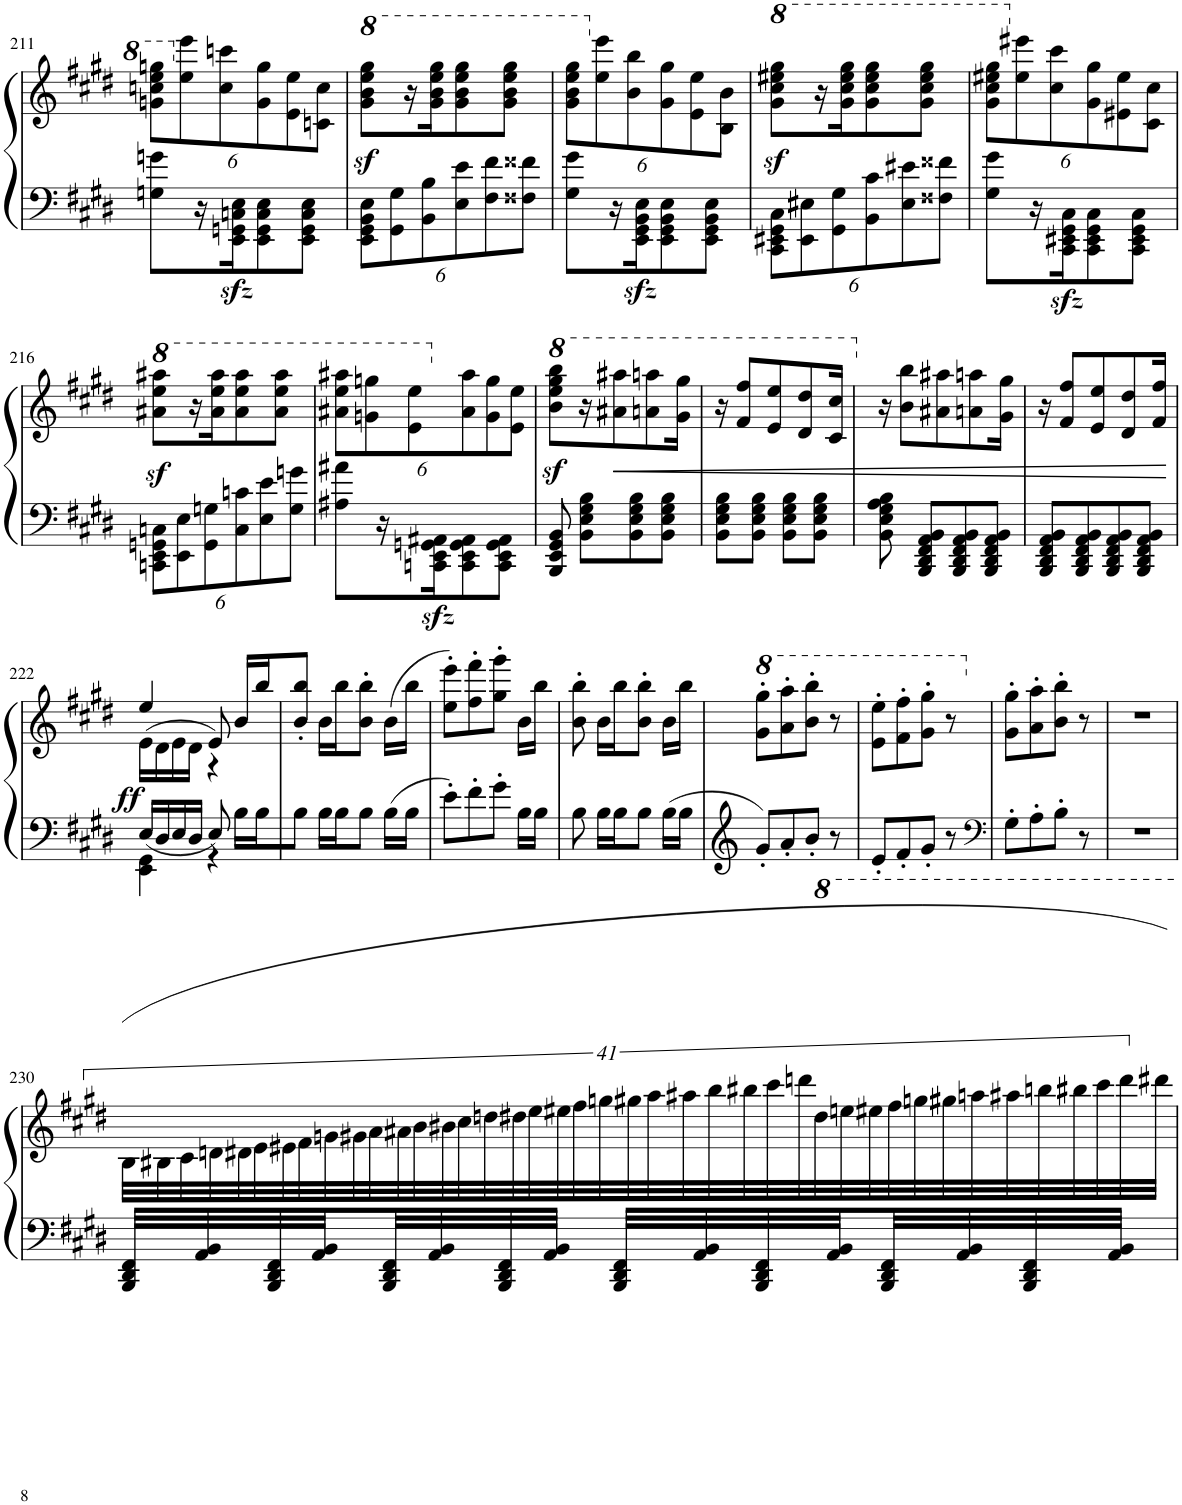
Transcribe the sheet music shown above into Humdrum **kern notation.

**kern	**kern	**dynam
*part1	*part1	*part1
*staff2	*staff1	*staff1/2
*I"Piano	*	*
*I'Pno.	*	*
!!LO:PB:g=z
*clefF4	*clefG2	*
*k[f#c#g#d#]	*k[f#c#g#d#]	*
*M2/4	*M2/4	*
*	*Xbrackettup	*
=211	=211	=211
8Gn\ 8gn\L	12ggn\ 12cccn\ 12eee\ 12gggn\L	.
.	12ee\ 12eee\	.
16r	.	.
.	12cc\ 12cccn\	.
16EE\zz< 16GGn\zz< 16Cn\zz< 16E\zz<J	.	.
8EE\ 8GG\ 8C\ 8E\	12g\ 12gg\	.
.	12e\ 12ee\	.
8EE\ 8GG\ 8C\ 8E\J	.	.
.	12cn\ 12cc\J	.
=212	=212	=212
*Xbrackettup	*	*
*	*8va	*
12EE\ 12GG#\ 12BB\ 12E\L	8gg#\z< 8bb\z< 8eee\z< 8ggg#\z<L	.
12GG#\ 12G#\	.	.
.	16r	.
12BB\ 12B\	.	.
.	16gg#\ 16bb\ 16eee\ 16ggg#\J	.
12E\ 12e\	8gg#\ 8bb\ 8eee\ 8ggg#\	.
12F#\ 12f#\	.	.
.	8gg#\ 8bb\ 8eee\ 8ggg#\J	.
12F##X\ 12f##X\J	.	.
=213	=213	=213
8G#\ 8g#\L	12gg#\ 12bb\ 12eee\ 12ggg#\L	.
*	*X8va	*
.	12ee\ 12eee\	.
16r	.	.
.	12b\ 12bb\	.
16EE\zz< 16GG#\zz< 16BB\zz< 16E\zz<J	.	.
8EE\ 8GG#\ 8BB\ 8E\	12g#\ 12gg#\	.
.	12e\ 12ee\	.
8EE\ 8GG#\ 8BB\ 8E\J	.	.
.	12B\ 12b\J	.
=214	=214	=214
*	*8va	*
12CC#\ 12EE#X\ 12GG#\ 12C#\L	8gg#\z< 8ccc#\z< 8eee#X\z< 8ggg#\z<L	.
12EE#\ 12E#X\	.	.
.	16r	.
12GG#\ 12G#\	.	.
.	16gg#\ 16ccc#\ 16eee#\ 16ggg#\J	.
12BB\ 12c#\	8gg#\ 8ccc#\ 8eee#\ 8ggg#\	.
12E#\ 12e#X\	.	.
.	8gg#\ 8ccc#\ 8eee#\ 8ggg#\J	.
12F##X\ 12f##X\J	.	.
=215	=215	=215
8G#\ 8g#\L	12gg#\ 12ccc#\ 12eee#X\ 12ggg#\L	.
*	*X8va	*
.	12ee#\ 12eee#X\	.
16r	.	.
.	12cc#\ 12ccc#\	.
16CC#\zz< 16EE#X\zz< 16GG#\zz< 16C#\zz<J	.	.
8CC#\ 8EE#\ 8GG#\ 8C#\	12g#\ 12gg#\	.
.	12e#X\ 12ee#\	.
8CC#\ 8EE#\ 8GG#\ 8C#\J	.	.
.	12c#\ 12cc#\J	.
!!LO:LB:g=z
=216	=216	=216
*	*8va	*
12CCn\ 12EE\ 12GGn\ 12Cn\L	8aa#X\z< 8eee\z< 8aaa#X\z<L	.
12EE\ 12E\	.	.
.	16r	.
12GG\ 12Gn\	.	.
.	16aa#\ 16eee\ 16aaa#\J	.
12C\ 12cn\	8aa#\ 8eee\ 8aaa#\	.
12E\ 12e\	.	.
.	8aa#\ 8eee\ 8aaa#\J	.
12G\ 12gn\J	.	.
=217	=217	=217
8A#X\ 8a#X\L	12aa#X\ 12eee\ 12aaa#X\L	.
.	12ggn\ 12gggn\	.
16r	.	.
.	12ee\ 12eee\	.
16CCn\zz< 16EE\zz< 16GGn\zz< 16AA#X\zz<J	.	.
*	*X8va	*
8CC\ 8EE\ 8GG\ 8AA#\	12a#\ 12aa#\	.
.	12g\ 12gg\	.
8CC\ 8EE\ 8GG\ 8AA#\J	.	.
.	12e\ 12ee\J	.
=218	=218	=218
*	*8va	*
8BBB/ 8EE/ 8GG#/ 8BB/	8bb\z< 8eee\z< 8ggg#\z< 8bbb\z<L	.
8BB\ 8E\ 8G#\ 8B\L	16r	.
!	!	!LO:HP:b
.	8aa#X\ 8aaa#X\	<
8BB\ 8E\ 8G#\ 8B\	.	.
.	8aan\ 8aaan\	.
8BB\ 8E\ 8G#\ 8B\J	.	.
.	16gg#\ 16ggg#\Jk	.
=219	=219	=219
8BB\ 8E\ 8G#\ 8B\L	16r	.
.	8ff#/ 8fff#/L	.
8BB\ 8E\ 8G#\ 8B\J	.	.
.	8ee/ 8eee/	.
8BB\ 8E\ 8G#\ 8B\L	.	.
.	8dd#/ 8ddd#/	.
8BB\ 8E\ 8G#\ 8B\J	.	.
.	16cc#/ 16ccc#/Jk	.
=220	=220	=220
*	*X8va	*
8BB\ 8E\ 8G#\ 8A\ 8B\	16r	.
.	8b\ 8bb\L	.
8BBB/ 8DD#/ 8FF#/ 8AA/ 8BB/L	.	.
.	8a#X\ 8aa#X\	.
8BBB/ 8DD#/ 8FF#/ 8AA/ 8BB/	.	.
.	8an\ 8aan\	.
8BBB/ 8DD#/ 8FF#/ 8AA/ 8BB/J	.	.
.	16g#\ 16gg#\Jk	.
=221	=221	=221
8BBB/ 8DD#/ 8FF#/ 8AA/ 8BB/L	16r	.
.	8f#/ 8ff#/L	.
8BBB/ 8DD#/ 8FF#/ 8AA/ 8BB/	.	.
.	8e/ 8ee/	.
8BBB/ 8DD#/ 8FF#/ 8AA/ 8BB/	.	.
.	8d#/ 8dd#/	.
8BBB/ 8DD#/ 8FF#/ 8AA/ 8BB/J	.	.
.	16f#/ 16ff#/Jk	.
.	.	[
!!LO:LB:g=z
=222	=222	=222
*^	*^	*
!	!	!	!	!LO:DY:b
4EE\ 4GG#\	(<16E/LL	4ee/	(>16e\LL	ff
.	16D#/	.	16d#\	.
.	16E/	.	16e\	.
.	16D#/JJ	.	16d#\JJ	.
8E/)	4r	(8e/	4r	.
16B\LL	.	16b/LL	.	.
16B\J	.	16bb/J	.	.
*v	*v	*	*	*
*	*v	*v	*
=223	=223	=223
8B\J	8b/' 8bb/'J	.
16B\LL	16b\LL	.
16B\J	16bb\J	.
8B\J	8b\' 8bb\'J	.
16B\LL	16b\LL	.
16B\JJ	16bb\JJ	.
=224	=224	=224
8e'\L	8ee\' 8eee\'L)	.
8f#'\	8ff#\' 8fff#\'	.
8g#'\J	8gg#\' 8ggg#\'J	.
16B\LL	16b\LL	.
16B\JJ	16bb\JJ	.
=225	=225	=225
8B\	8b\' 8bb\'	.
16B\LL	16b\LL	.
16B\J	16bb\J	.
8B\J	8b\' 8bb\'J	.
16B\LL	16b\LL	.
16B\JJ	16bb\JJ	.
=226	=226	=226
*	*8va	*
8g#'/L	8gg#\' 8ggg#\'L	.
8a'/	8aa\' 8aaa\'	.
8b'/J	8bb\' 8bbb\'J	.
8r	8r	.
=227	=227	=227
8e'/L	8ee\' 8eee\'L	.
8f#'/	8ff#\' 8fff#\'	.
8g#'/J	8gg#\' 8ggg#\'J	.
8r	8r	.
=228	=228	=228
*clefF4	*	*
*	*X8va	*
8G#'\L	8g#\' 8gg#\'L	.
8A'\	8a\' 8aa\'	.
8B'\J	8b\' 8bb\'J	.
8r	8r	.
=229	=229	=229
2r	2r	.
!!LO:LB:g=z
=230	=230	=230
*	*brackettup	*
32BBB/ 32DD#/ 32FF#/LLL	82B\LLL	.
.	82B#X\	.
.	82c#\	.
32AA/ 32BB/	.	.
.	82dn\	.
.	82d#X\	.
.	82e\	.
32BBB/ 32DD#/ 32FF#/	.	.
.	82e#X\	.
.	82f#\	.
32AA/ 32BB/	.	.
.	82gn\	.
.	82g#X\	.
.	82a\	.
32BBB/ 32DD#/ 32FF#/	.	.
.	82a#X\	.
.	82b\	.
32AA/ 32BB/	.	.
.	82b#X\	.
.	82cc#\	.
.	82ddn\	.
32BBB/ 32DD#/ 32FF#/	.	.
.	82dd#X\	.
.	82ee\	.
32AA/ 32BB/JJJ	.	.
.	82ee#X\	.
.	82ff#\	.
.	82ggn\	.
32BBB/ 32DD#/ 32FF#/LLL	.	.
.	82gg#X\	.
.	82aa\	.
.	82aa#X\	.
32AA/ 32BB/	.	.
.	82bb\	.
.	82bb#X\	.
32BBB/ 32DD#/ 32FF#/	.	.
.	82ccc#\	.
.	82dddn\	.
.	82ddd#\	.
32AA/ 32BB/	.	.
.	82eeen\	.
.	82eee#X\	.
32BBB/ 32DD#/ 32FF#/	.	.
.	82fff#\	.
.	82gggn\	.
.	82ggg#X\	.
32AA/ 32BB/	.	.
.	82aaan\	.
.	82aaa#X\	.
32BBB/ 32DD#/ 32FF#/	.	.
.	82bbbn\	.
.	82bbb#X\	.
.	82cccc#\	.
32AA/ 32BB/JJJ	.	.
.	82dddd\	.
.	82dddd#X\JJJ	.
=	=	=
*-	*-	*-
